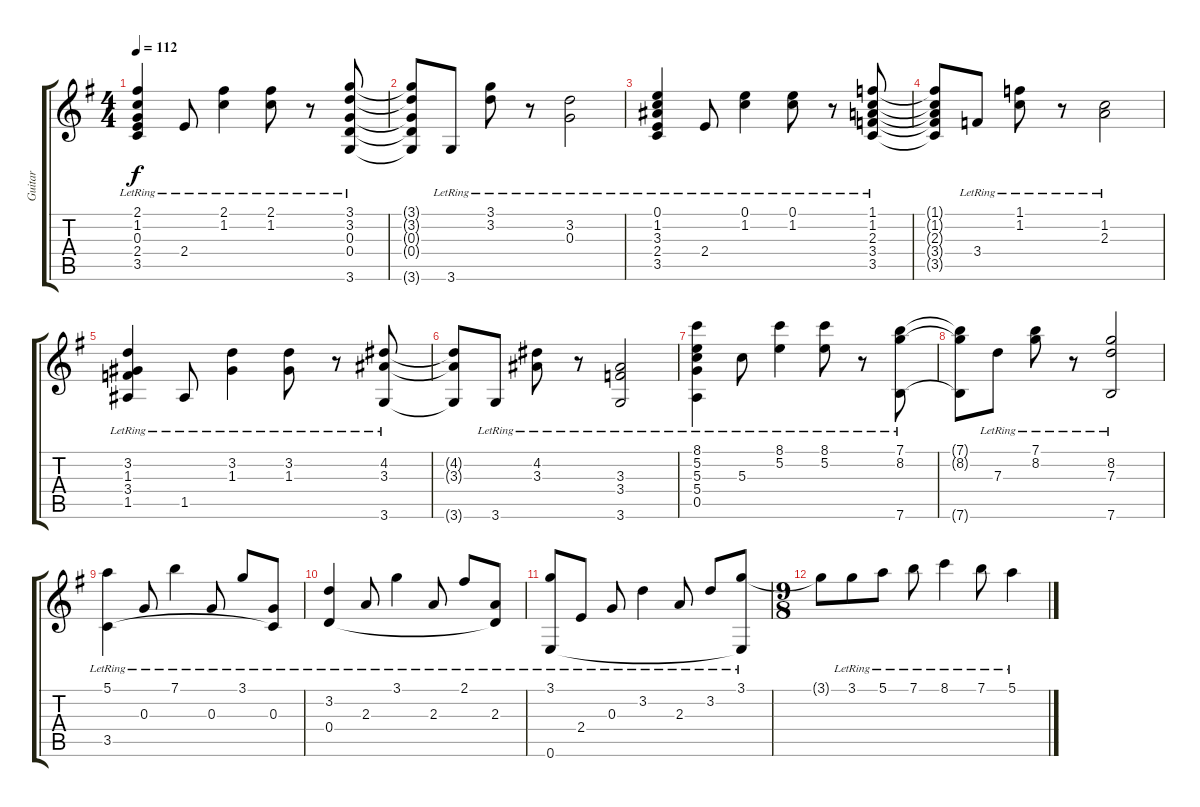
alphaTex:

\track ("Guitar" "Guitar") {instrument acousticguitarnylon}
\staff {score tabs}
\tuning (E4 B3 G3 D3 A2 E2) {hide}
\ts (4 4)
\tempo 112
\clef g2
\ks g
(2.1{lr} 1.2{lr} 0.3{lr} 2.4{lr} 3.5{lr}).4{dy f} 2.4{lr}.8 (2.1{lr} 1.2{lr}).4 (2.1{lr} 1.2{lr}).8 r.8 (3.1{lr} 3.2{lr} 0.3{lr} 0.4{lr} 3.6{lr}).8 |
(3.1{t} 3.2{t} 0.3{t} 0.4{t} 3.6{t}).8 3.6{lr}.8 (3.1{lr} 3.2{lr}).8 r.8 (3.2{lr} 0.3{lr}).2 |
(0.1{lr} 1.2{lr} 3.3{lr} 2.4{lr} 3.5{lr}).4 2.4{lr}.8 (0.1{lr} 1.2{lr}).4 (0.1{lr} 1.2{lr}).8 r.8 (1.1{lr} 1.2{lr} 2.3{lr} 3.4{lr} 3.5{lr}).8 |
(1.1{t} 1.2{t} 2.3{t} 3.4{t} 3.5{t}).8 3.4{lr}.8 (1.1{lr} 1.2{lr}).8 r.8 (1.2{lr} 2.3{lr}).2 |
(3.2{lr} 1.3{lr} 3.4{lr} 1.5{lr}).4 1.5{lr}.8 (3.2{lr} 1.3{lr}).4 (3.2{lr} 1.3{lr}).8 r.8 (4.2{lr} 3.3{lr} 3.6{lr}).8 |
(4.2{t} 3.3{t} 3.6{t}).8 3.6{lr}.8 (4.2{lr} 3.3{lr}).8 r.8 (3.3{lr} 3.4{lr} 3.6{lr}).2 |
(8.1{lr} 5.2{lr} 5.3{lr} 5.4{lr} 0.5{lr}).4 5.3{lr}.8 (8.1{lr} 5.2{lr}).4 (8.1{lr} 5.2{lr}).8 r.8 (7.1{lr} 8.2{lr} 7.6{lr}).8 |
(7.1{t} 8.2{t} 7.6{t}).8 7.3{lr}.8 (7.1{lr} 8.2{lr}).8 r.8 (8.2{lr} 7.3{lr} 7.6{lr}).2 |
(5.1{lr} 3.5{lr}).4 0.3{lr}.8 7.1{lr}.4 0.3{lr}.8 3.1{lr}.8 (0.3{lr} 3.5{t}).8 |
(3.2{lr} 0.4{lr}).4 2.3{lr}.8 3.1{lr}.4 2.3{lr}.8 2.1{lr}.8 (2.3{lr} 0.4{t}).8 |
(3.1{lr} 0.6{lr}).8 2.4{lr}.8 0.3{lr}.8 3.2{lr}.4 2.3{lr}.8 3.2{lr}.8 (3.1{lr} 0.6{t}).8 |
\ts (9 8)
3.1{t}.8 3.1{lr}.8 5.1{lr}.8 7.1{lr}.8 8.1{lr}.4 7.1{lr}.8 5.1{lr}.4
